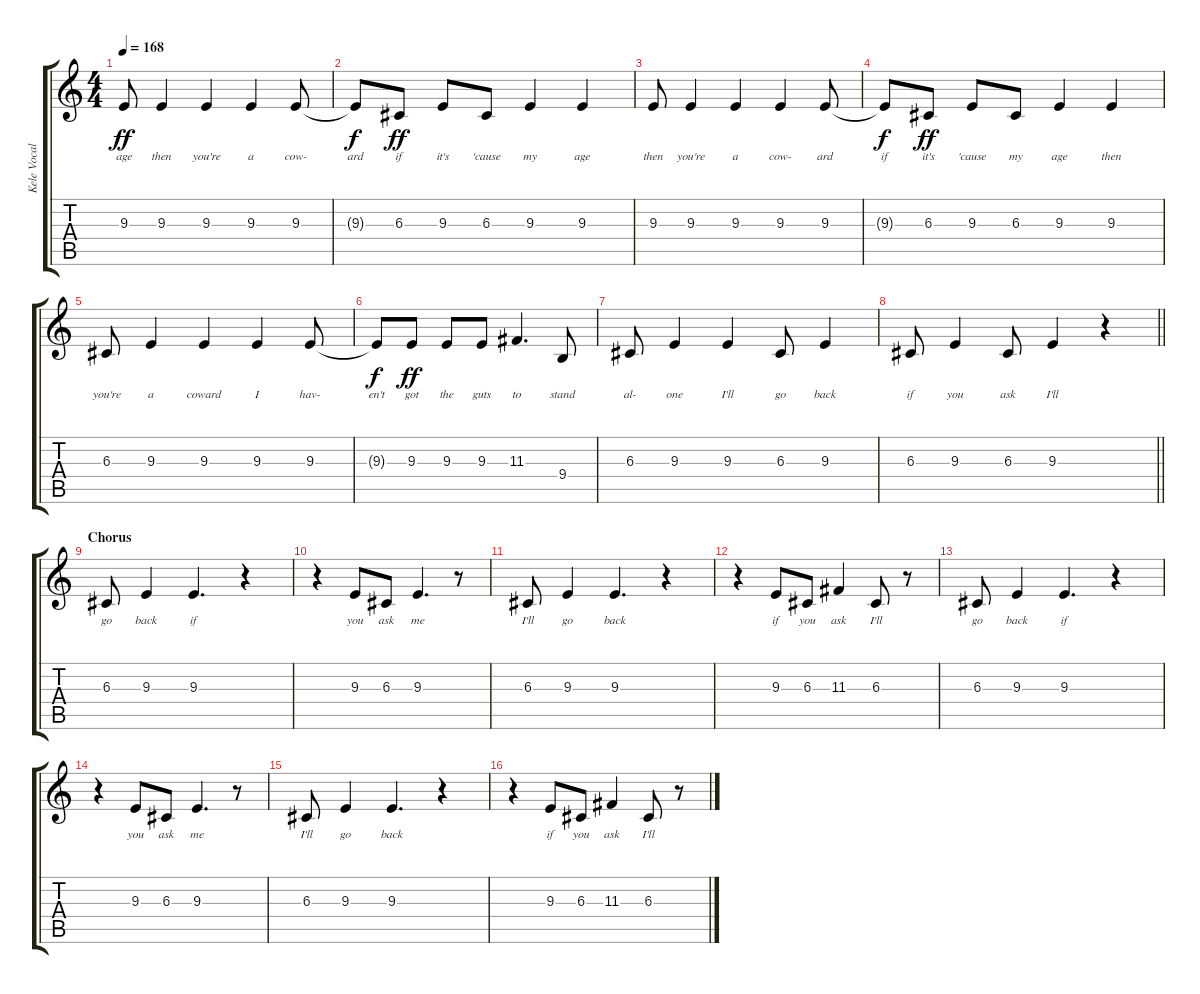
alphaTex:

\track ("Kele Vocals" "Kele Vocal") {instrument altosax}
\staff {score tabs}
\tuning (E4 B3 G3 D3 A2 E2) {hide}
\ts (4 4)
\tempo 168
\clef g2
\ks c
9.3.8{lyrics (0 "age") lyrics (1 "") lyrics (2 "") lyrics (3 "") lyrics (4 "") dy ff} 9.3.4{lyrics (0 "then") lyrics (1 "") lyrics (2 "") lyrics (3 "") lyrics (4 "")} 9.3.4{lyrics (0 "you're") lyrics (1 "") lyrics (2 "") lyrics (3 "") lyrics (4 "")} 9.3.4{lyrics (0 "a") lyrics (1 "") lyrics (2 "") lyrics (3 "") lyrics (4 "")} 9.3.8{lyrics (0 "cow-") lyrics (1 "") lyrics (2 "") lyrics (3 "") lyrics (4 "")} |
9.3{t}.8{lyrics (0 "ard") lyrics (1 "") lyrics (2 "") lyrics (3 "") lyrics (4 "") dy f} 6.3.8{lyrics (0 "if") lyrics (1 "") lyrics (2 "") lyrics (3 "") lyrics (4 "") dy ff} 9.3.8{lyrics (0 "it's") lyrics (1 "") lyrics (2 "") lyrics (3 "") lyrics (4 "")} 6.3.8{lyrics (0 "'cause") lyrics (1 "") lyrics (2 "") lyrics (3 "") lyrics (4 "")} 9.3.4{lyrics (0 "my") lyrics (1 "") lyrics (2 "") lyrics (3 "") lyrics (4 "")} 9.3.4{lyrics (0 "age") lyrics (1 "") lyrics (2 "") lyrics (3 "") lyrics (4 "")} |
9.3.8{lyrics (0 "then") lyrics (1 "") lyrics (2 "") lyrics (3 "") lyrics (4 "")} 9.3.4{lyrics (0 "you're") lyrics (1 "") lyrics (2 "") lyrics (3 "") lyrics (4 "")} 9.3.4{lyrics (0 "a") lyrics (1 "") lyrics (2 "") lyrics (3 "") lyrics (4 "")} 9.3.4{lyrics (0 "cow-") lyrics (1 "") lyrics (2 "") lyrics (3 "") lyrics (4 "")} 9.3.8{lyrics (0 "ard") lyrics (1 "") lyrics (2 "") lyrics (3 "") lyrics (4 "")} |
9.3{t}.8{lyrics (0 "if") lyrics (1 "") lyrics (2 "") lyrics (3 "") lyrics (4 "") dy f} 6.3.8{lyrics (0 "it's") lyrics (1 "") lyrics (2 "") lyrics (3 "") lyrics (4 "") dy ff} 9.3.8{lyrics (0 "'cause") lyrics (1 "") lyrics (2 "") lyrics (3 "") lyrics (4 "")} 6.3.8{lyrics (0 "my") lyrics (1 "") lyrics (2 "") lyrics (3 "") lyrics (4 "")} 9.3.4{lyrics (0 "age") lyrics (1 "") lyrics (2 "") lyrics (3 "") lyrics (4 "")} 9.3.4{lyrics (0 "then") lyrics (1 "") lyrics (2 "") lyrics (3 "") lyrics (4 "")} |
6.3.8{lyrics (0 "you're") lyrics (1 "") lyrics (2 "") lyrics (3 "") lyrics (4 "")} 9.3.4{lyrics (0 "a") lyrics (1 "") lyrics (2 "") lyrics (3 "") lyrics (4 "")} 9.3.4{lyrics (0 "coward") lyrics (1 "") lyrics (2 "") lyrics (3 "") lyrics (4 "")} 9.3.4{lyrics (0 "I") lyrics (1 "") lyrics (2 "") lyrics (3 "") lyrics (4 "")} 9.3.8{lyrics (0 "hav-") lyrics (1 "") lyrics (2 "") lyrics (3 "") lyrics (4 "")} |
9.3{t}.8{lyrics (0 "en't") lyrics (1 "") lyrics (2 "") lyrics (3 "") lyrics (4 "") dy f} 9.3.8{lyrics (0 "got") lyrics (1 "") lyrics (2 "") lyrics (3 "") lyrics (4 "") dy ff} 9.3.8{lyrics (0 "the") lyrics (1 "") lyrics (2 "") lyrics (3 "") lyrics (4 "")} 9.3.8{lyrics (0 "guts") lyrics (1 "") lyrics (2 "") lyrics (3 "") lyrics (4 "")} 11.3.4{d lyrics (0 "to") lyrics (1 "") lyrics (2 "") lyrics (3 "") lyrics (4 "")} 9.4.8{lyrics (0 "stand") lyrics (1 "") lyrics (2 "") lyrics (3 "") lyrics (4 "")} |
6.3.8{lyrics (0 "al-") lyrics (1 "") lyrics (2 "") lyrics (3 "") lyrics (4 "")} 9.3.4{lyrics (0 "one") lyrics (1 "") lyrics (2 "") lyrics (3 "") lyrics (4 "")} 9.3.4{lyrics (0 "I'll") lyrics (1 "") lyrics (2 "") lyrics (3 "") lyrics (4 "")} 6.3.8{lyrics (0 "go") lyrics (1 "") lyrics (2 "") lyrics (3 "") lyrics (4 "")} 9.3.4{lyrics (0 "back") lyrics (1 "") lyrics (2 "") lyrics (3 "") lyrics (4 "")} |
\barLineRight lightlight
6.3.8{lyrics (0 "if") lyrics (1 "") lyrics (2 "") lyrics (3 "") lyrics (4 "")} 9.3.4{lyrics (0 "you") lyrics (1 "") lyrics (2 "") lyrics (3 "") lyrics (4 "")} 6.3.8{lyrics (0 "ask") lyrics (1 "") lyrics (2 "") lyrics (3 "") lyrics (4 "")} 9.3.4{lyrics (0 "I'll") lyrics (1 "") lyrics (2 "") lyrics (3 "") lyrics (4 "")} r.4 |
\section ("" "Chorus")
6.3.8{lyrics (0 "go") lyrics (1 "") lyrics (2 "") lyrics (3 "") lyrics (4 "")} 9.3.4{lyrics (0 "back") lyrics (1 "") lyrics (2 "") lyrics (3 "") lyrics (4 "")} 9.3.4{d lyrics (0 "if") lyrics (1 "") lyrics (2 "") lyrics (3 "") lyrics (4 "")} r.4 |
r.4 9.3.8{lyrics (0 "you") lyrics (1 "") lyrics (2 "") lyrics (3 "") lyrics (4 "")} 6.3.8{lyrics (0 "ask") lyrics (1 "") lyrics (2 "") lyrics (3 "") lyrics (4 "")} 9.3.4{d lyrics (0 "me") lyrics (1 "") lyrics (2 "") lyrics (3 "") lyrics (4 "")} r.8 |
6.3.8{lyrics (0 "I'll") lyrics (1 "") lyrics (2 "") lyrics (3 "") lyrics (4 "")} 9.3.4{lyrics (0 "go") lyrics (1 "") lyrics (2 "") lyrics (3 "") lyrics (4 "")} 9.3.4{d lyrics (0 "back") lyrics (1 "") lyrics (2 "") lyrics (3 "") lyrics (4 "")} r.4 |
r.4 9.3.8{lyrics (0 "if") lyrics (1 "") lyrics (2 "") lyrics (3 "") lyrics (4 "")} 6.3.8{lyrics (0 "you") lyrics (1 "") lyrics (2 "") lyrics (3 "") lyrics (4 "")} 11.3.4{lyrics (0 "ask") lyrics (1 "") lyrics (2 "") lyrics (3 "") lyrics (4 "")} 6.3.8{lyrics (0 "I'll") lyrics (1 "") lyrics (2 "") lyrics (3 "") lyrics (4 "")} r.8 |
6.3.8{lyrics (0 "go") lyrics (1 "") lyrics (2 "") lyrics (3 "") lyrics (4 "")} 9.3.4{lyrics (0 "back") lyrics (1 "") lyrics (2 "") lyrics (3 "") lyrics (4 "")} 9.3.4{d lyrics (0 "if") lyrics (1 "") lyrics (2 "") lyrics (3 "") lyrics (4 "")} r.4 |
r.4 9.3.8{lyrics (0 "you") lyrics (1 "") lyrics (2 "") lyrics (3 "") lyrics (4 "")} 6.3.8{lyrics (0 "ask") lyrics (1 "") lyrics (2 "") lyrics (3 "") lyrics (4 "")} 9.3.4{d lyrics (0 "me") lyrics (1 "") lyrics (2 "") lyrics (3 "") lyrics (4 "")} r.8 |
6.3.8{lyrics (0 "I'll") lyrics (1 "") lyrics (2 "") lyrics (3 "") lyrics (4 "")} 9.3.4{lyrics (0 "go") lyrics (1 "") lyrics (2 "") lyrics (3 "") lyrics (4 "")} 9.3.4{d lyrics (0 "back") lyrics (1 "") lyrics (2 "") lyrics (3 "") lyrics (4 "")} r.4 |
r.4 9.3.8{lyrics (0 "if") lyrics (1 "") lyrics (2 "") lyrics (3 "") lyrics (4 "")} 6.3.8{lyrics (0 "you") lyrics (1 "") lyrics (2 "") lyrics (3 "") lyrics (4 "")} 11.3.4{lyrics (0 "ask") lyrics (1 "") lyrics (2 "") lyrics (3 "") lyrics (4 "")} 6.3.8{lyrics (0 "I'll") lyrics (1 "") lyrics (2 "") lyrics (3 "") lyrics (4 "")} r.8
